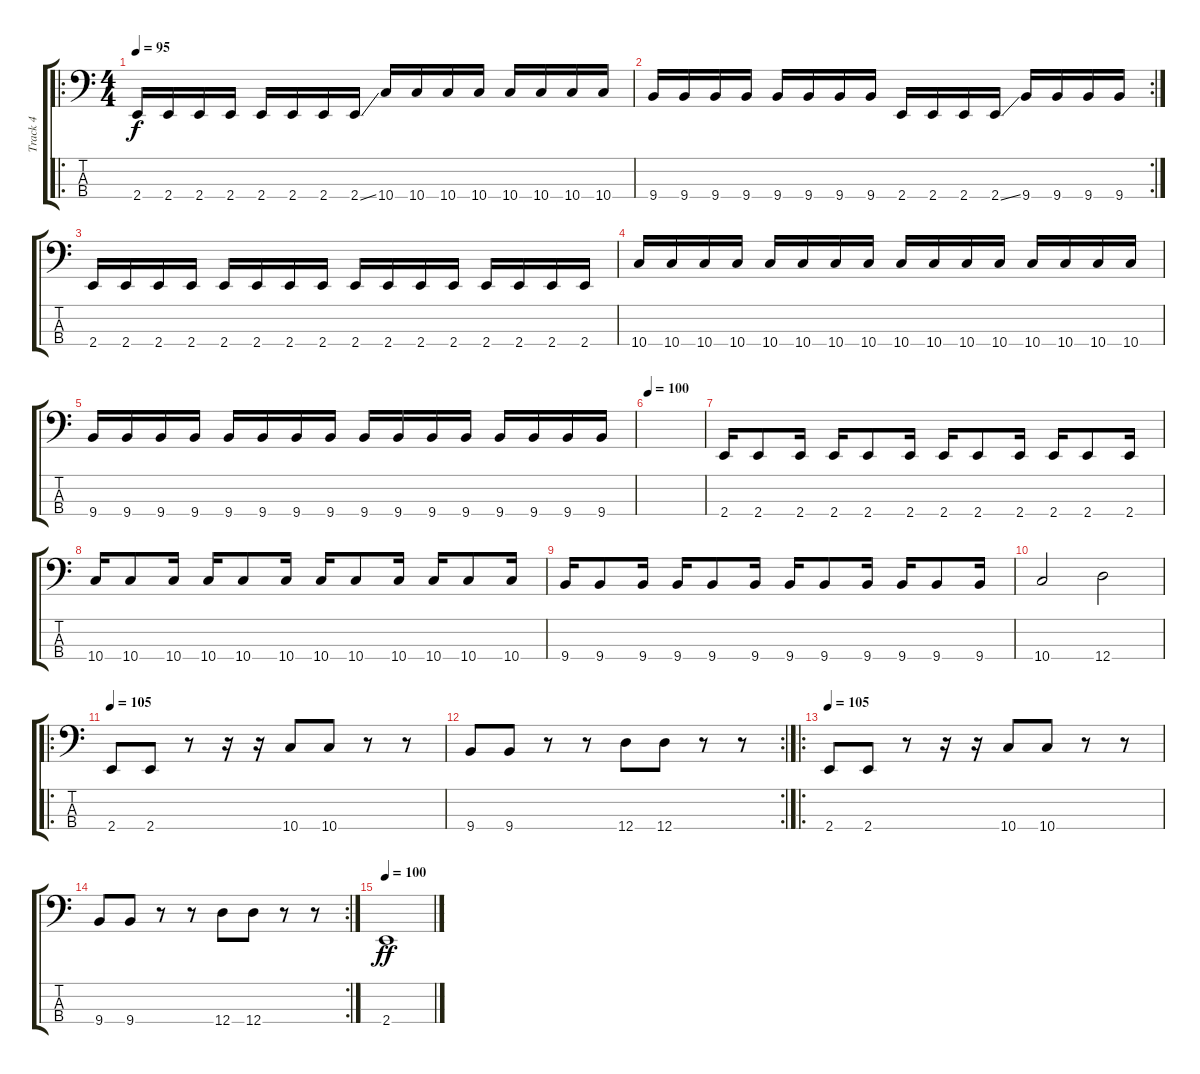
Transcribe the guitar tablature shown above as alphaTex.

\track ("Track 4" "Track 4") {instrument electricbasspick}
\staff {score tabs}
\tuning (G2 D2 A1 D1) {hide}
\ro
\ts (4 4)
\tempo 95
\clef f4
\ks c
2.4.16{dy f} 2.4.16 2.4.16 2.4.16 2.4.16 2.4.16 2.4.16 2.4{ss}.16 10.4.16 10.4.16 10.4.16 10.4.16 10.4.16 10.4.16 10.4.16 10.4.16 |
\rc 2
9.4.16 9.4.16 9.4.16 9.4.16 9.4.16 9.4.16 9.4.16 9.4.16 2.4.16 2.4.16 2.4.16 2.4{ss}.16 9.4.16 9.4.16 9.4.16 9.4.16 |
2.4.16 2.4.16 2.4.16 2.4.16 2.4.16 2.4.16 2.4.16 2.4.16 2.4.16 2.4.16 2.4.16 2.4.16 2.4.16 2.4.16 2.4.16 2.4.16 |
10.4.16 10.4.16 10.4.16 10.4.16 10.4.16 10.4.16 10.4.16 10.4.16 10.4.16 10.4.16 10.4.16 10.4.16 10.4.16 10.4.16 10.4.16 10.4.16 |
9.4.16 9.4.16 9.4.16 9.4.16 9.4.16 9.4.16 9.4.16 9.4.16 9.4.16 9.4.16 9.4.16 9.4.16 9.4.16 9.4.16 9.4.16 9.4.16 |
\tempo 100
|
2.4.16 2.4.8 2.4.16 2.4.16 2.4.8 2.4.16 2.4.16 2.4.8 2.4.16 2.4.16 2.4.8 2.4.16 |
10.4.16 10.4.8 10.4.16 10.4.16 10.4.8 10.4.16 10.4.16 10.4.8 10.4.16 10.4.16 10.4.8 10.4.16 |
9.4.16 9.4.8 9.4.16 9.4.16 9.4.8 9.4.16 9.4.16 9.4.8 9.4.16 9.4.16 9.4.8 9.4.16 |
10.4.2 12.4.2 |
\ro
\tempo 105
2.4.8 2.4.8 r.8 r.16 r.16 10.4.8 10.4.8 r.8 r.8 |
\rc 2
9.4.8 9.4.8 r.8 r.8 12.4.8 12.4.8 r.8 r.8 |
\ro
\tempo 105
2.4.8 2.4.8 r.8 r.16 r.16 10.4.8 10.4.8 r.8 r.8 |
\rc 2
9.4.8 9.4.8 r.8 r.8 12.4.8 12.4.8 r.8 r.8 |
\tempo 100
2.4.1{dy ff}
